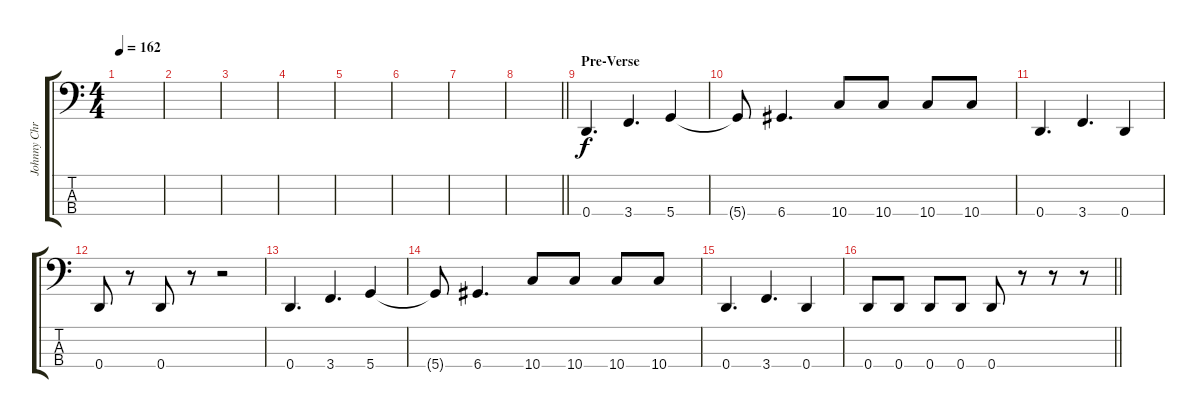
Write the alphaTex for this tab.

\track ("Johnny Christ" "Johnny Chr") {instrument electricbassfinger}
\staff {score tabs}
\tuning (G2 D2 A1 D1) {hide}
\ts (4 4)
\tempo 162
\clef f4
\ks c
|
|
|
|
|
|
|
\barLineRight lightlight
|
\section ("" "Pre-Verse")
0.4.4{d} 3.4.4{d} 5.4.4 |
5.4{t}.8 6.4.4{d} 10.4.8 10.4.8 10.4.8 10.4.8 |
0.4.4{d} 3.4.4{d} 0.4.4 |
0.4.8 r.8 0.4.8 r.8 r.2 |
0.4.4{d} 3.4.4{d} 5.4.4 |
5.4{t}.8 6.4.4{d} 10.4.8 10.4.8 10.4.8 10.4.8 |
0.4.4{d} 3.4.4{d} 0.4.4 |
\barLineRight lightlight
0.4.8 0.4.8 0.4.8 0.4.8 0.4.8 r.8 r.8 r.8
